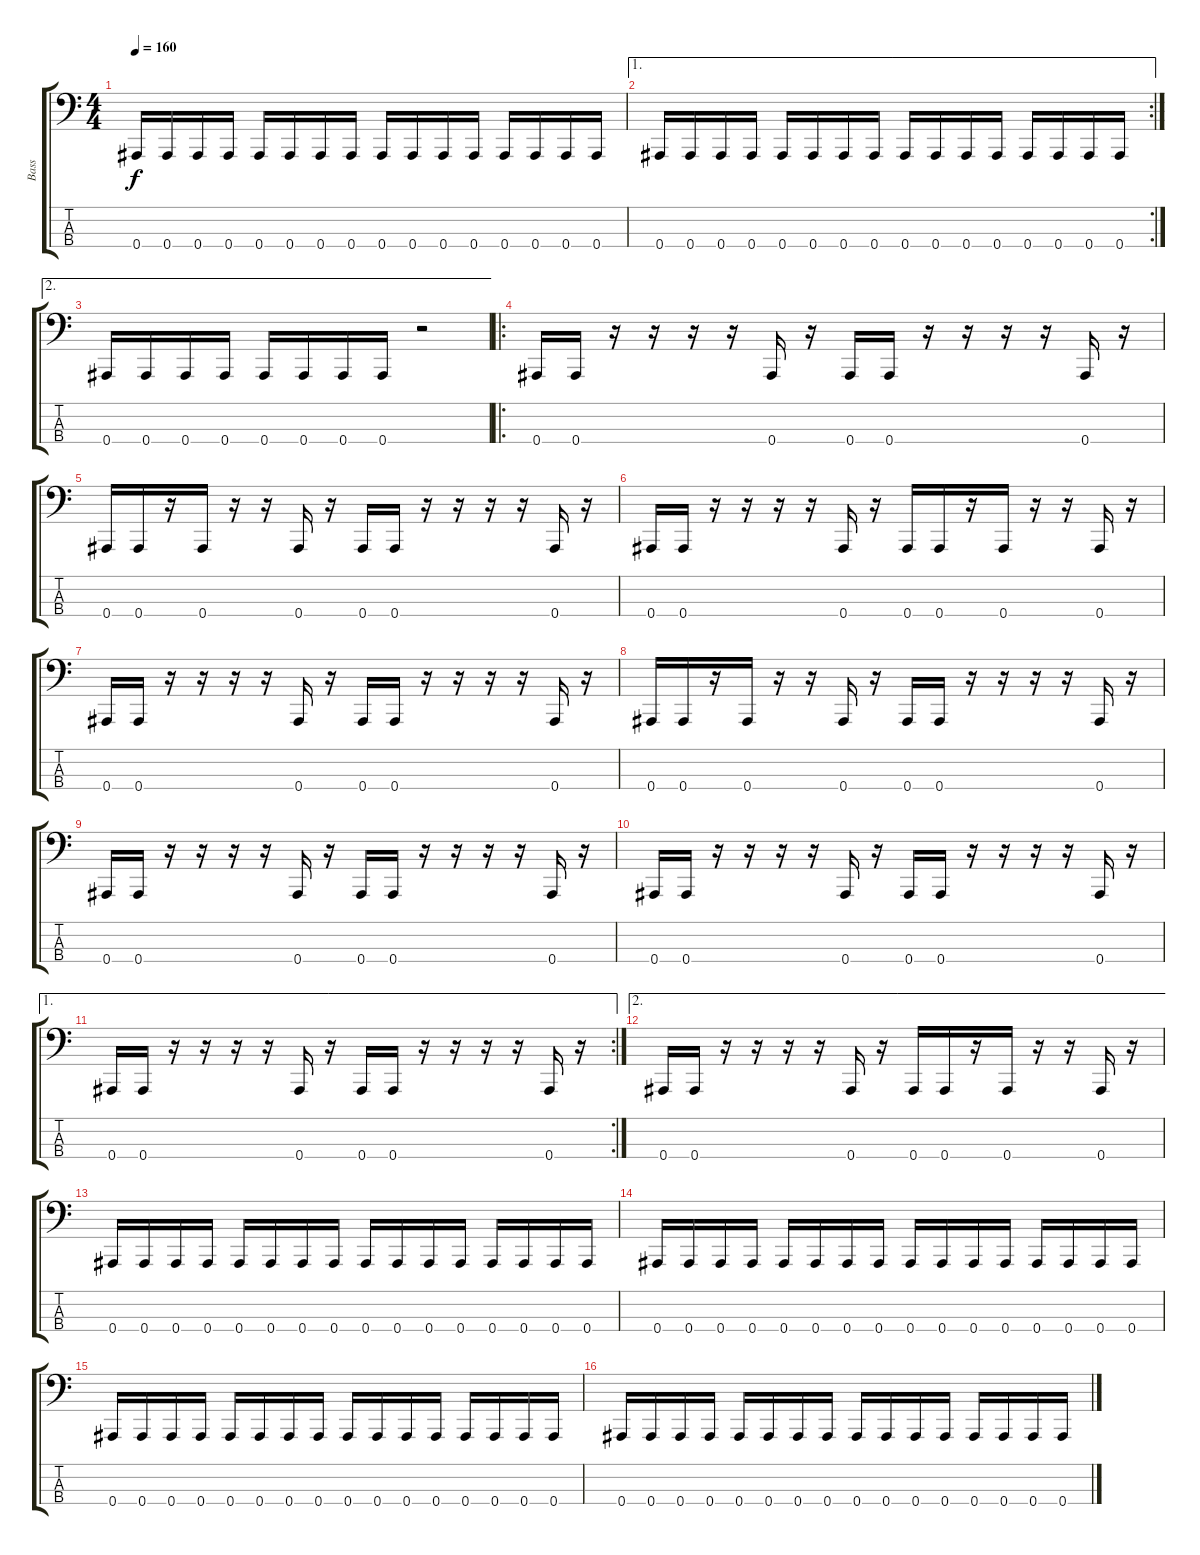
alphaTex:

\track ("Bass" "Bass") {instrument electricbassfinger}
\staff {score tabs}
\tuning (Eb2 Bb1 F1 Bb0) {hide}
\ts (4 4)
\tempo 160
\clef f4
\ks c
0.4.16{dy f} 0.4.16 0.4.16 0.4.16 0.4.16 0.4.16 0.4.16 0.4.16 0.4.16 0.4.16 0.4.16 0.4.16 0.4.16 0.4.16 0.4.16 0.4.16 |
\ae 1
\rc 2
0.4.16 0.4.16 0.4.16 0.4.16 0.4.16 0.4.16 0.4.16 0.4.16 0.4.16 0.4.16 0.4.16 0.4.16 0.4.16 0.4.16 0.4.16 0.4.16 |
\ae 2
0.4.16 0.4.16 0.4.16 0.4.16 0.4.16 0.4.16 0.4.16 0.4.16 r.2 |
\ro
0.4.16 0.4.16 r.16 r.16 r.16 r.16 0.4.16 r.16 0.4.16 0.4.16 r.16 r.16 r.16 r.16 0.4.16 r.16 |
0.4.16 0.4.16 r.16 0.4.16 r.16 r.16 0.4.16 r.16 0.4.16 0.4.16 r.16 r.16 r.16 r.16 0.4.16 r.16 |
0.4.16 0.4.16 r.16 r.16 r.16 r.16 0.4.16 r.16 0.4.16 0.4.16 r.16 0.4.16 r.16 r.16 0.4.16 r.16 |
0.4.16 0.4.16 r.16 r.16 r.16 r.16 0.4.16 r.16 0.4.16 0.4.16 r.16 r.16 r.16 r.16 0.4.16 r.16 |
0.4.16 0.4.16 r.16 0.4.16 r.16 r.16 0.4.16 r.16 0.4.16 0.4.16 r.16 r.16 r.16 r.16 0.4.16 r.16 |
0.4.16 0.4.16 r.16 r.16 r.16 r.16 0.4.16 r.16 0.4.16 0.4.16 r.16 r.16 r.16 r.16 0.4.16 r.16 |
0.4.16 0.4.16 r.16 r.16 r.16 r.16 0.4.16 r.16 0.4.16 0.4.16 r.16 r.16 r.16 r.16 0.4.16 r.16 |
\ae 1
\rc 2
0.4.16 0.4.16 r.16 r.16 r.16 r.16 0.4.16 r.16 0.4.16 0.4.16 r.16 r.16 r.16 r.16 0.4.16 r.16 |
\ae 2
0.4.16 0.4.16 r.16 r.16 r.16 r.16 0.4.16 r.16 0.4.16 0.4.16 r.16 0.4.16 r.16 r.16 0.4.16 r.16 |
0.4.16 0.4.16 0.4.16 0.4.16 0.4.16 0.4.16 0.4.16 0.4.16 0.4.16 0.4.16 0.4.16 0.4.16 0.4.16 0.4.16 0.4.16 0.4.16 |
0.4.16 0.4.16 0.4.16 0.4.16 0.4.16 0.4.16 0.4.16 0.4.16 0.4.16 0.4.16 0.4.16 0.4.16 0.4.16 0.4.16 0.4.16 0.4.16 |
0.4.16 0.4.16 0.4.16 0.4.16 0.4.16 0.4.16 0.4.16 0.4.16 0.4.16 0.4.16 0.4.16 0.4.16 0.4.16 0.4.16 0.4.16 0.4.16 |
0.4.16 0.4.16 0.4.16 0.4.16 0.4.16 0.4.16 0.4.16 0.4.16 0.4.16 0.4.16 0.4.16 0.4.16 0.4.16 0.4.16 0.4.16 0.4.16
